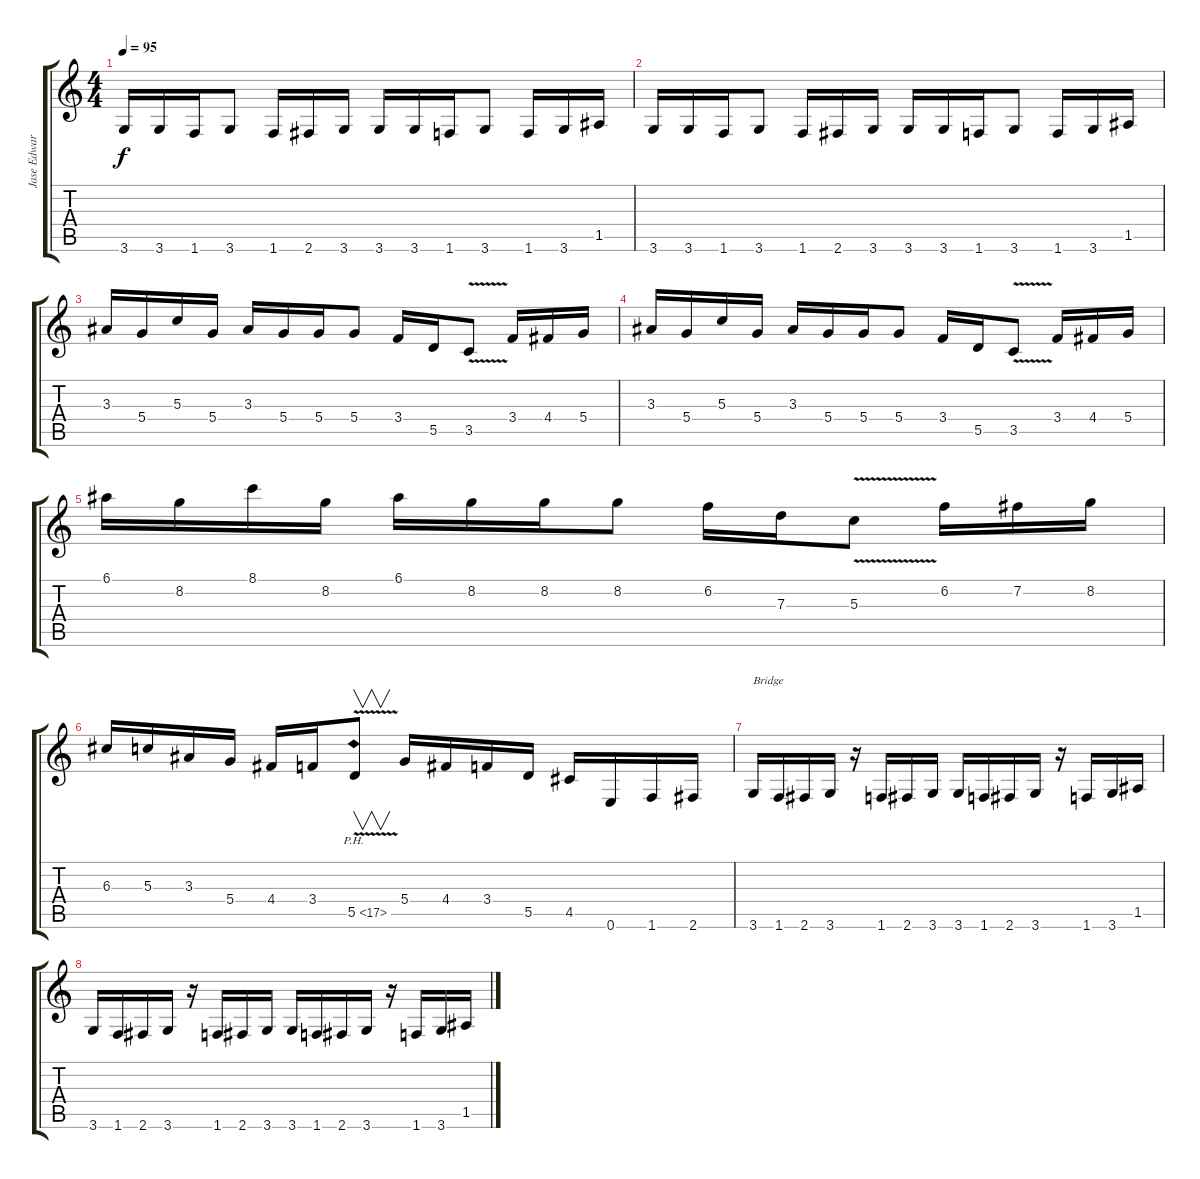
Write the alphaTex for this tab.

\track ("Jase Edwards" "Jase Edwar") {instrument distortionguitar}
\staff {score tabs}
\tuning (E4 B3 G3 D3 A2 E2) {hide}
\ts (4 4)
\tempo 95
\clef g2
\ks c
3.6.16{dy f} 3.6.16 1.6.16 3.6.8 1.6.16 2.6.16 3.6.16 3.6.16 3.6.16 1.6.16 3.6.8 1.6.16 3.6.16 1.5.16 |
3.6.16 3.6.16 1.6.16 3.6.8 1.6.16 2.6.16 3.6.16 3.6.16 3.6.16 1.6.16 3.6.8 1.6.16 3.6.16 1.5.16 |
3.3.16 5.4.16 5.3.16 5.4.16 3.3.16 5.4.16 5.4.16 5.4.8 3.4.16 5.5.16 3.5{v}.8 3.4.16 4.4.16 5.4.16 |
3.3.16 5.4.16 5.3.16 5.4.16 3.3.16 5.4.16 5.4.16 5.4.8 3.4.16 5.5.16 3.5{v}.8 3.4.16 4.4.16 5.4.16 |
6.1.16 8.2.16 8.1.16 8.2.16 6.1.16 8.2.16 8.2.16 8.2.8 6.2.16 7.3.16 5.3{v}.8 6.2.16 7.2.16 8.2.16 |
6.3.16 5.3.16 3.3.16 5.4.16 4.4.16 3.4.16 5.5{ph 12 v}.8{v} 5.4.16 4.4.16 3.4.16 5.5.16 4.5.16 0.6.16 1.6.16 2.6.16 |
3.6.16{txt "Bridge"} 1.6.16 2.6.16 3.6.16 r.16 1.6.16 2.6.16 3.6.16 3.6.16 1.6.16 2.6.16 3.6.16 r.16 1.6.16 3.6.16 1.5.16 |
3.6.16 1.6.16 2.6.16 3.6.16 r.16 1.6.16 2.6.16 3.6.16 3.6.16 1.6.16 2.6.16 3.6.16 r.16 1.6.16 3.6.16 1.5.16
